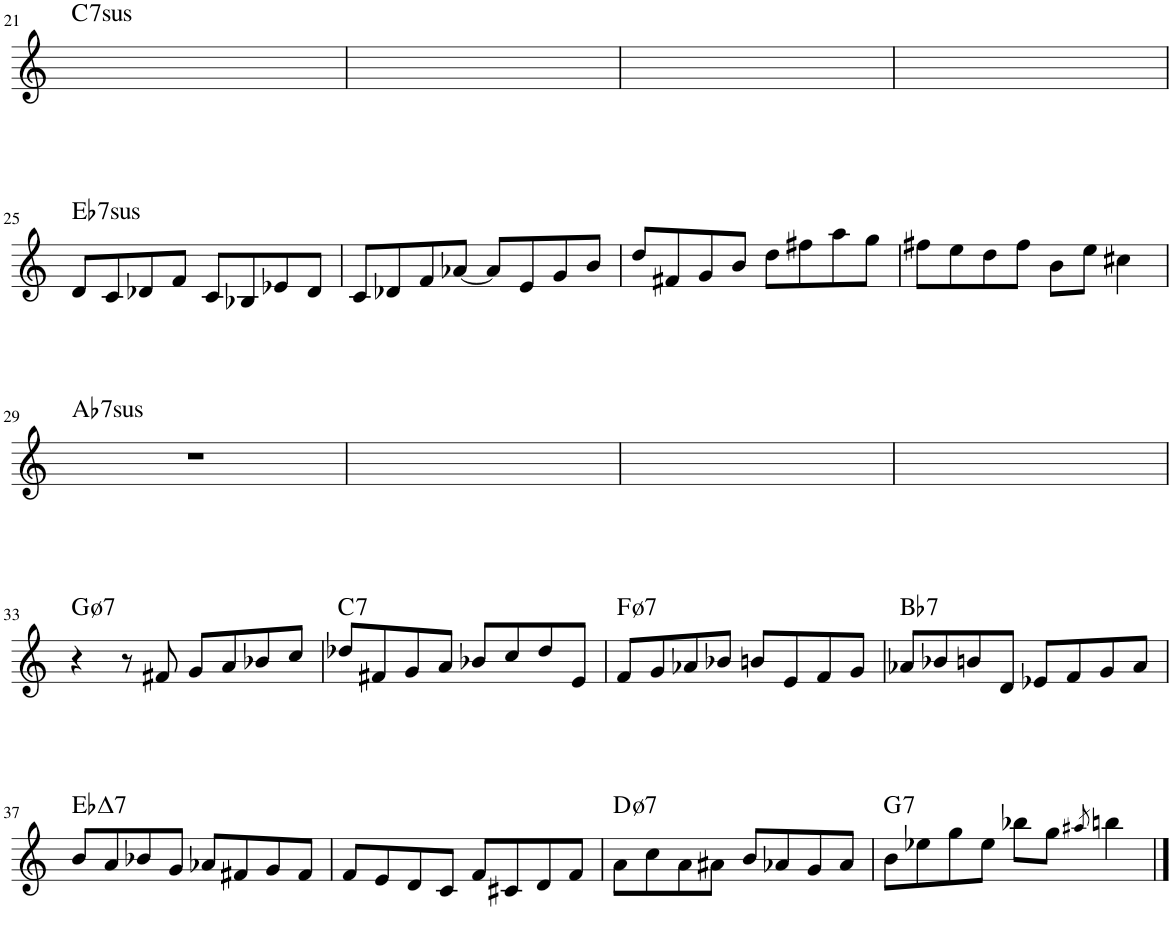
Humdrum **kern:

**kern	**harte
*part1	*part1
*staff1	*
*I"Piano	*
*I'Pno.	*
!!LO:PB:g=z
*clefG2	*
*k[]	*
*M4/4	*
=21	=21
!	!LO:H:kt=7sus
1ryy	C:sus4(7)
=22	=22
1ryy	.
=23	=23
1ryy	.
=24	=24
1ryy	.
!!LO:LB:g=z
=25	=25
!	!LO:H:kt=7sus
8d/L	Eb:sus4(7)
8c/	.
8d-X/	.
8f/J	.
8c/L	.
8B-X/	.
8e-X/	.
8d-/J	.
=26	=26
8c/L	.
8d-X/	.
8f/	.
[8a-X/J	.
8a-/L]	.
8e/	.
8g/	.
8b/J	.
=27	=27
8dd/L	.
8f#X/	.
8g/	.
8b/J	.
8dd\L	.
8ff#X\	.
8aa\	.
8gg\J	.
=28	=28
8ff#X\L	.
8ee\	.
8dd\	.
8ff#\J	.
8b\L	.
8ee\J	.
4cc#X\	.
!!LO:LB:g=z
=29	=29
!	!LO:H:kt=7sus
1r	Ab:sus4(7)
=30	=30
1ryy	.
=31	=31
1ryy	.
=32	=32
1ryy	.
!!LO:LB:g=z
=33	=33
!	!LO:H:kt=7
4r	G:hdim7
8r	.
8f#X/	.
8g/L	.
8a/	.
8b-X/	.
8cc/J	.
=34	=34
!	!LO:H:kt=7
8dd-X/L	C:7
8f#X/	.
8g/	.
8a/J	.
8b-X/L	.
8cc/	.
8dd-/	.
8e/J	.
=35	=35
!	!LO:H:kt=7
8f/L	F:hdim7
8g/	.
8a-X/	.
8b-X/J	.
8bn/L	.
8e/	.
8f/	.
8g/J	.
=36	=36
!	!LO:H:kt=7
8a-X/L	Bb:7
8b-X/	.
8bn/	.
8d/J	.
8e-X/L	.
8f/	.
8g/	.
8a-/J	.
!!LO:LB:g=z
=37	=37
!	!LO:H:kt=7
8b/L	Eb:maj7
8a/	.
8b-X/	.
8g/J	.
8a-X/L	.
8f#X/	.
8g/	.
8f#/J	.
=38	=38
8f/L	.
8e/	.
8d/	.
8c/J	.
8f/L	.
8c#X/	.
8d/	.
8f/J	.
=39	=39
!	!LO:H:kt=7
8a\L	D:hdim7
8cc\	.
8a\	.
8a#X\J	.
8b/L	.
8a-X/	.
8g/	.
8a-/J	.
=40	=40
!	!LO:H:kt=7
8b\L	G:7
8ee-X\	.
8gg\	.
8ee-\J	.
8bb-X\L	.
8gg\J	.
8qaa#X/	.
4bbn\	.
==	==
*-	*-
